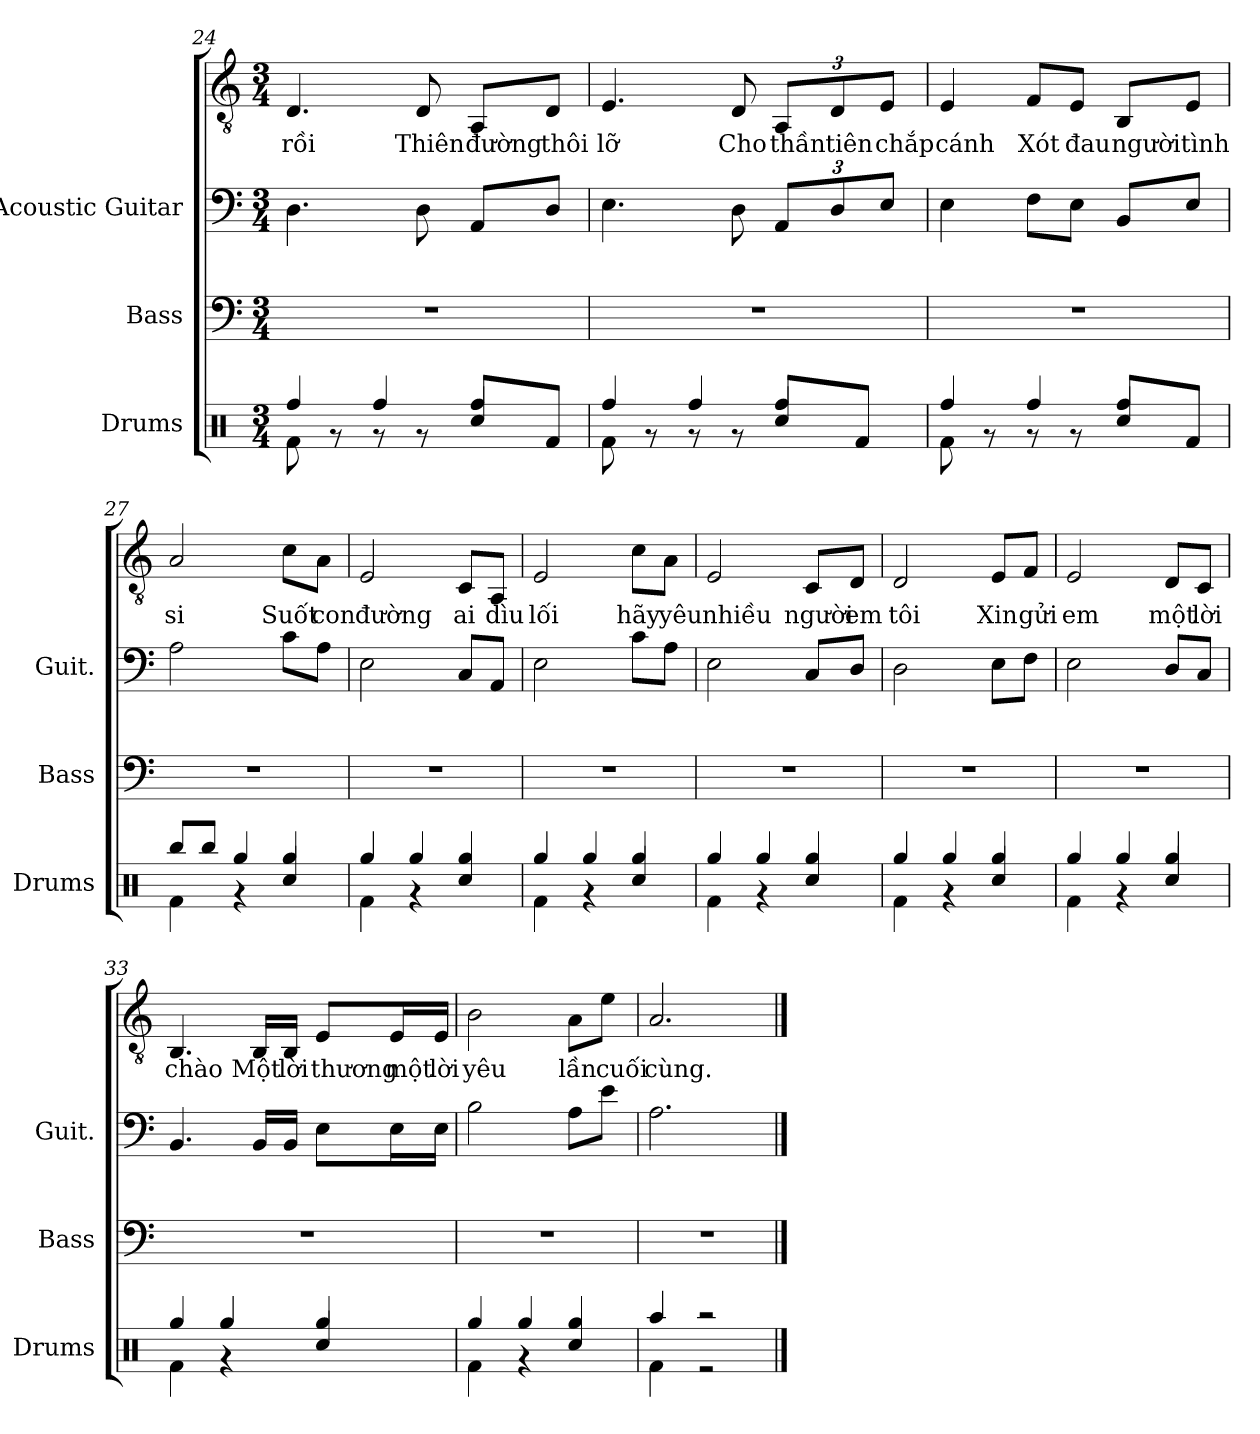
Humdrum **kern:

**kern	**kern	**kern	**kern	**text
*part3	*part2	*part1	*part1	*part1
*staff4	*staff3	*staff2	*staff1	*staff1
*I"Drums	*I"Bass	*I"Acoustic Guitar	*	*
*I'Drums	*I'Bass	*I'Guit.	*	*
!!LO:LB:g=z
*clefX	*clefF4	*	*clefGv2	*
*	*ITrd7c12	*	*	*
*k[]	*k[]	*k[]	*k[]	*
*M3/4	*M3/4	*M3/4	*M3/4	*
=24	=24	=24	=24	=24
*^	*	*	*	*
!	!	!	!	!	!LO:LY:b
4Rff/	8Rf\	2.r	4.D	4.D/	rồi
.	8r	.	.	.	.
4Rff/	8r	.	.	.	.
!	!	!	!	!	!LO:LY:b
.	8r	.	8D	8D/	Thiên
!	!	!	!	!	!LO:LY:b
8Rff/L	4Rcc/	.	8AAL	8AA/L	đường
!	!	!	!	!	!LO:LY:b
8Rf/J	.	.	8DJ	8D/J	thôi
=25	=25	=25	=25	=25	=25
!	!	!	!	!	!LO:LY:b
4Rff/	8Rf\	2.r	4.E	4.E/	lỡ
.	8r	.	.	.	.
4Rff/	8r	.	.	.	.
!	!	!	!	!	!LO:LY:b
.	8r	.	8D	8D/	Cho
*	*	*	*Xbrackettup	*Xbrackettup	*
!	!	!	!	!	!LO:LY:b
8Rff/L	4Rcc/	.	12AAL	12AA/L	thần
!	!	!	!	!	!LO:LY:b
.	.	.	12D	12D/	tiên
8Rf/J	.	.	.	.	.
!	!	!	!	!	!LO:LY:b
.	.	.	12EJ	12E/J	chắp
=26	=26	=26	=26	=26	=26
!	!	!	!	!	!LO:LY:b
4Rff/	8Rf\	2.r	4E	4E/	cánh
.	8r	.	.	.	.
!	!	!	!	!	!LO:LY:b
4Rff/	8r	.	8FL	8F/L	Xót
!	!	!	!	!	!LO:LY:b
.	8r	.	8EJ	8E/J	đau
!	!	!	!	!	!LO:LY:b
8Rff/L	4Rcc/	.	8BBL	8BB/L	người
!	!	!	!	!	!LO:LY:b
8Rf/J	.	.	8EJ	8E/J	tình
=27	=27	=27	=27	=27	=27
!	!	!	!	!	!LO:LY:b
8Rbb/L	4Rf\	2.r	2A	2A/	si
8Rbb/J	.	.	.	.	.
4Rgg/	4r	.	.	.	.
!	!	!	!	!	!LO:LY:b
4Rgg/	4Rcc/	.	8cL	8c\L	Suốt
!	!	!	!	!	!LO:LY:b
.	.	.	8AJ	8A\J	con
!!LO:PB:g=z
=28	=28	=28	=28	=28	=28
!	!	!	!	!	!LO:LY:b
4Rgg/	4Rf\	2.r	2E	2E/	đường
4Rgg/	4r	.	.	.	.
!	!	!	!	!	!LO:LY:b
4Rgg/	4Rcc/	.	8CL	8C/L	ai
!	!	!	!	!	!LO:LY:b
.	.	.	8AAJ	8AA/J	dìu
=29	=29	=29	=29	=29	=29
!	!	!	!	!	!LO:LY:b
4Rgg/	4Rf\	2.r	2E	2E/	lối
4Rgg/	4r	.	.	.	.
!	!	!	!	!	!LO:LY:b
4Rgg/	4Rcc/	.	8cL	8c\L	hãy
!	!	!	!	!	!LO:LY:b
.	.	.	8AJ	8A\J	yêu
=30	=30	=30	=30	=30	=30
!	!	!	!	!	!LO:LY:b
4Rgg/	4Rf\	2.r	2E	2E/	nhiều
4Rgg/	4r	.	.	.	.
!	!	!	!	!	!LO:LY:b
4Rgg/	4Rcc/	.	8CL	8C/L	người
!	!	!	!	!	!LO:LY:b
.	.	.	8DJ	8D/J	em
=31	=31	=31	=31	=31	=31
!	!	!	!	!	!LO:LY:b
4Rgg/	4Rf\	2.r	2D	2D/	tôi
4Rgg/	4r	.	.	.	.
!	!	!	!	!	!LO:LY:b
4Rgg/	4Rcc/	.	8EL	8E/L	Xin
!	!	!	!	!	!LO:LY:b
.	.	.	8FJ	8F/J	gửi
=32	=32	=32	=32	=32	=32
!	!	!	!	!	!LO:LY:b
4Rgg/	4Rf\	2.r	2E	2E/	em
4Rgg/	4r	.	.	.	.
!	!	!	!	!	!LO:LY:b
4Rgg/	4Rcc/	.	8DL	8D/L	một
!	!	!	!	!	!LO:LY:b
.	.	.	8CJ	8C/J	lời
=33	=33	=33	=33	=33	=33
!	!	!	!	!	!LO:LY:b
4Rgg/	4Rf\	2.r	4.BB	4.BB/	chào
4Rgg/	4r	.	.	.	.
!	!	!	!	!	!LO:LY:b
.	.	.	16BBLL	16BB/LL	Một
!	!	!	!	!	!LO:LY:b
.	.	.	16BBJJ	16BB/JJ	lời
!	!	!	!	!	!LO:LY:b
4Rgg/	4Rcc/	.	8EL	8E/L	thương
!	!	!	!	!	!LO:LY:b
.	.	.	16EL	16E/L	một
!	!	!	!	!	!LO:LY:b
.	.	.	16EJJ	16E/JJ	lời
!!LO:LB:g=z
=34	=34	=34	=34	=34	=34
!	!	!	!	!	!LO:LY:b
4Rgg/	4Rf\	2.r	2B	2B\	yêu
4Rgg/	4r	.	.	.	.
!	!	!	!	!	!LO:LY:b
4Rgg/	4Rcc/	.	8AL	8A\L	lần
!	!	!	!	!	!LO:LY:b
.	.	.	8eJ	8e\J	cuối
=35	=35	=35	=35	=35	=35
!	!	!	!	!	!LO:LY:b
4Raa/	4Rf\	2.r	2.A	2.A/	cùng.
2r	2r	.	.	.	.
*v	*v	*	*	*	*
==	==	==	==	==
*-	*-	*-	*-	*-
